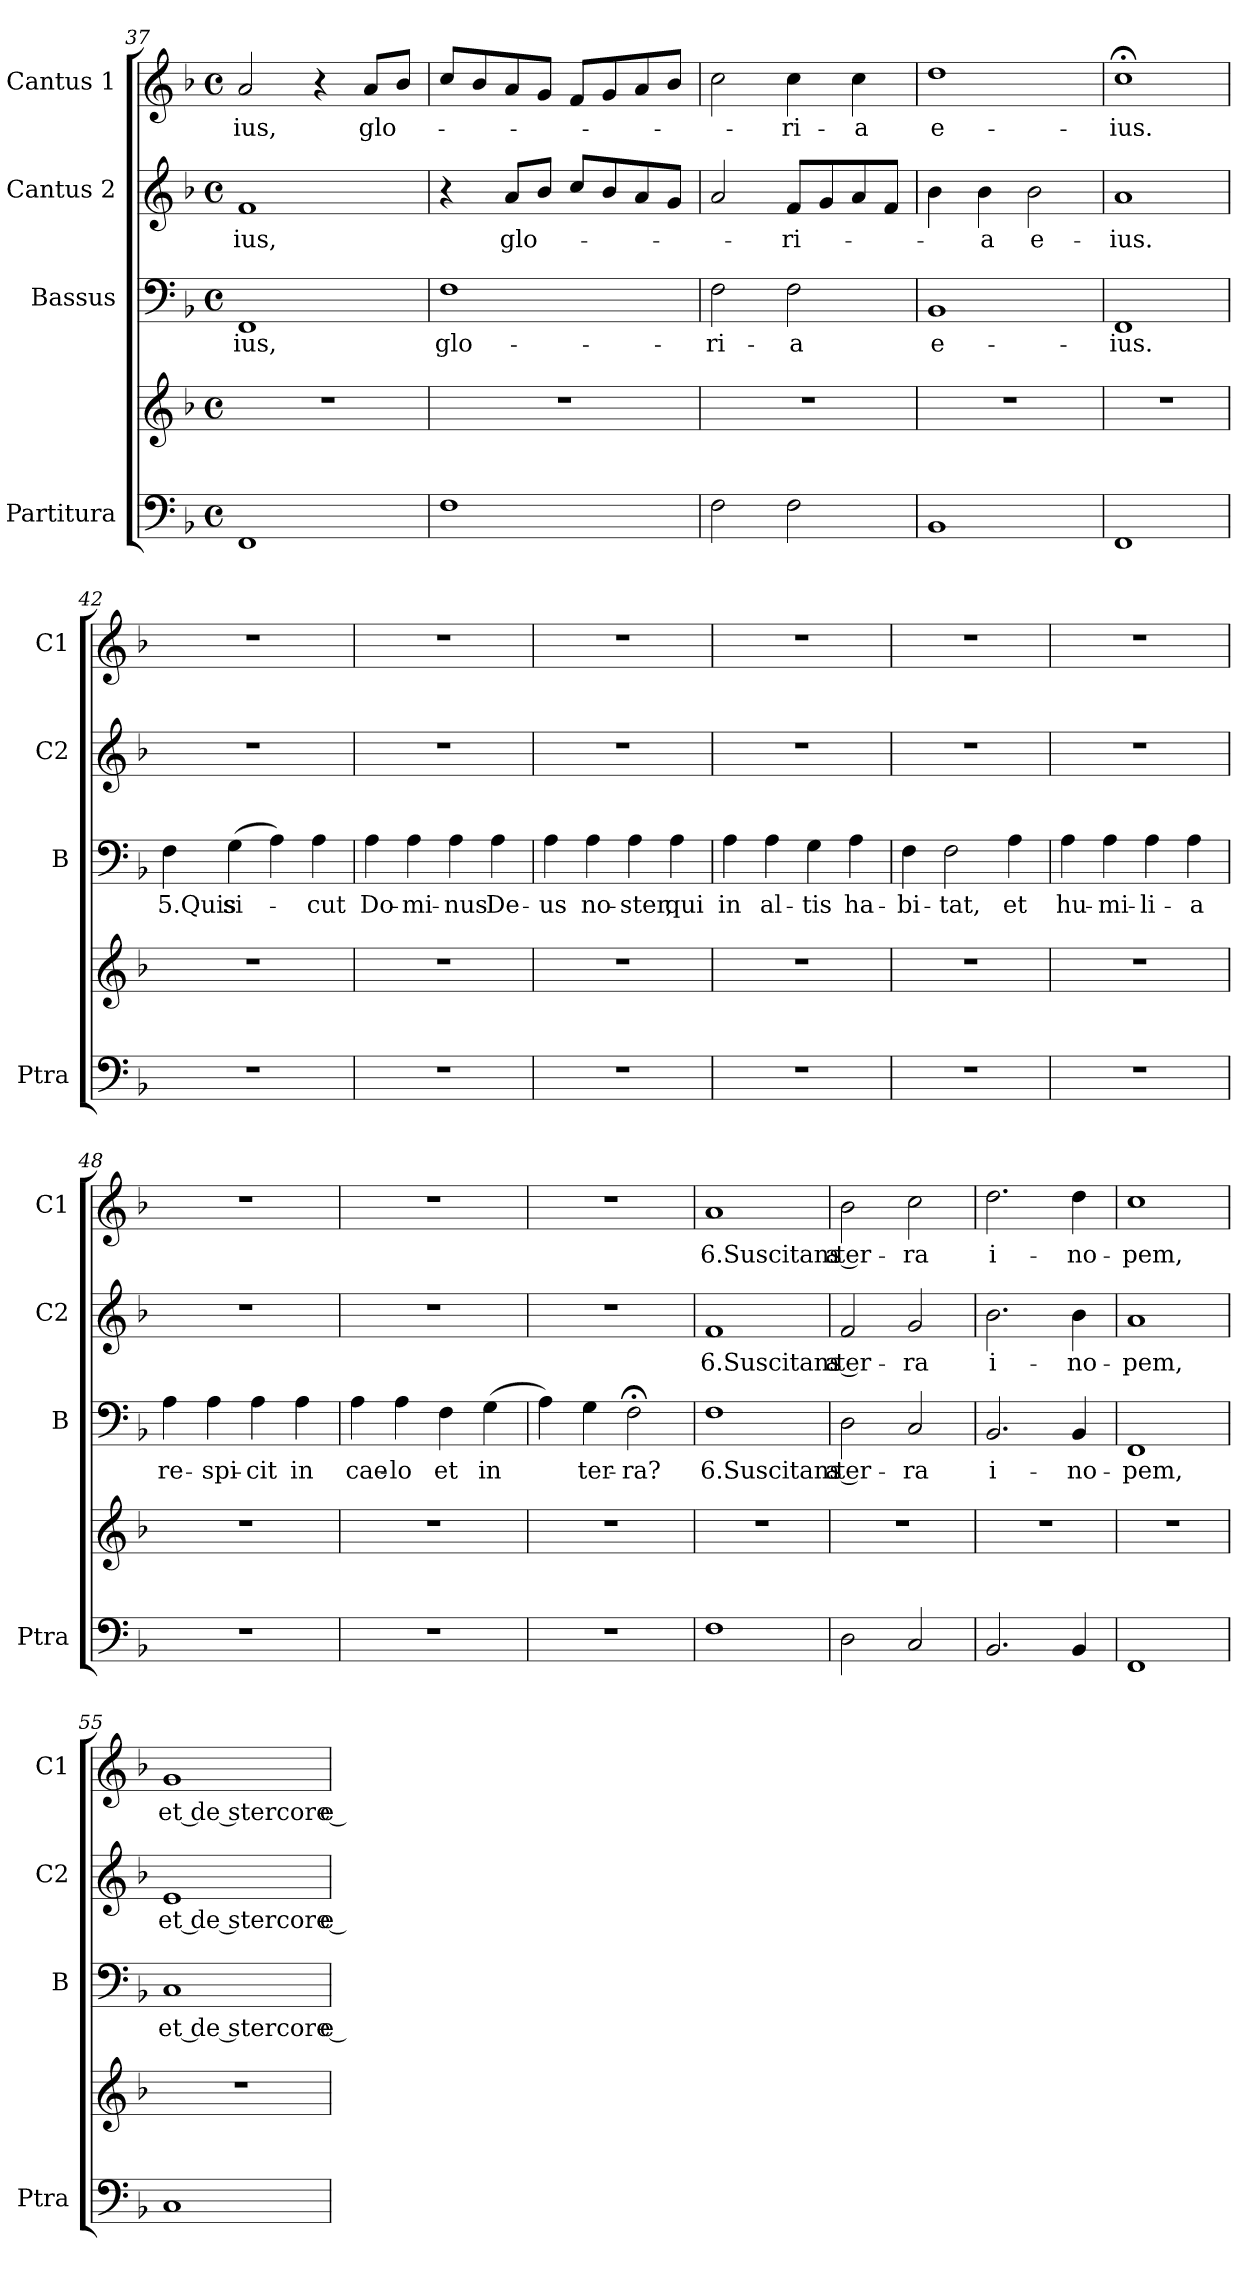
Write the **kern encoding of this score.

**kern	**kern	**kern	**text	**kern	**text	**kern	**text
*part4	*part4	*part3	*part3	*part2	*part2	*part1	*part1
*staff5	*staff4	*staff3	*staff3	*staff2	*staff2	*staff1	*staff1
*I"Partitura	*	*I"Bassus	*	*I"Cantus 2	*	*I"Cantus 1	*
*I'Ptra	*	*I'B	*	*I'C2	*	*I'C1	*
*clefF4	*clefG2	*clefF4	*	*clefG2	*	*clefG2	*
*k[b-]	*k[b-]	*k[b-]	*	*k[b-]	*	*k[b-]	*
*F:	*F:	*F:	*	*F:	*	*F:	*
*M4/4	*M4/4	*M4/4	*	*M4/4	*	*M4/4	*
*met(c)	*met(c)	*met(c)	*	*met(c)	*	*met(c)	*
=37	=37	=37	=37	=37	=37	=37	=37
!	!	!	!LO:LY:b	!	!LO:LY:b	!	!LO:LY:b
1FF	1r	1FF	-ius,	1f	-ius,	2a/	-ius,
.	.	.	.	.	.	4r	.
!	!	!	!	!	!	!	!LO:LY:b
.	.	.	.	.	.	8a/L	glo-
.	.	.	.	.	.	8b-/J	.
=38	=38	=38	=38	=38	=38	=38	=38
!	!	!	!LO:LY:b	!	!	!	!
1F	1r	1F	glo-	4r	.	8cc/L	.
.	.	.	.	.	.	8b-/	.
!	!	!	!	!	!LO:LY:b	!	!
.	.	.	.	8a/L	glo-	8a/	.
.	.	.	.	8b-/J	.	8g/J	.
.	.	.	.	8cc/L	.	8f/L	.
.	.	.	.	8b-/	.	8g/	.
.	.	.	.	8a/	.	8a/	.
.	.	.	.	8g/J	.	8b-/J	.
=39	=39	=39	=39	=39	=39	=39	=39
!	!	!	!LO:LY:b	!	!	!	!
2F\	1r	2F\	-ri-	2a/	.	2cc\	.
!	!	!	!LO:LY:b	!	!LO:LY:b	!	!LO:LY:b
2F\	.	2F\	-a	8f/L	-ri-	4cc\	-ri-
.	.	.	.	8g/	.	.	.
!	!	!	!	!	!	!	!LO:LY:b
.	.	.	.	8a/	.	4cc\	-a
.	.	.	.	8f/J	.	.	.
=40	=40	=40	=40	=40	=40	=40	=40
!	!	!	!LO:LY:b	!	!	!	!LO:LY:b
1BB-	1r	1BB-	e-	4b-\	.	1dd	e-
!	!	!	!	!	!LO:LY:b	!	!
.	.	.	.	4b-\	-a	.	.
!	!	!	!	!	!LO:LY:b	!	!
.	.	.	.	2b-\	e-	.	.
=41	=41	=41	=41	=41	=41	=41	=41
!	!	!	!LO:LY:b	!	!LO:LY:b	!	!LO:LY:b
1FF	1r	1FF	-ius.	1a	-ius.	1cc;<	-ius.
!!LO:LB:g=z
=42	=42	=42	=42	=42	=42	=42	=42
!	!	!	!LO:LY:b	!	!	!	!
1r	1r	4F\	5.Quis	1r	.	1r	.
!	!	!	!LO:LY:b	!	!	!	!
.	.	(>4G\	si-	.	.	.	.
.	.	4A\)	.	.	.	.	.
!	!	!	!LO:LY:b	!	!	!	!
.	.	4A\	-cut	.	.	.	.
=43	=43	=43	=43	=43	=43	=43	=43
!	!	!	!LO:LY:b	!	!	!	!
1r	1r	4A\	Do-	1r	.	1r	.
!	!	!	!LO:LY:b	!	!	!	!
.	.	4A\	-mi-	.	.	.	.
!	!	!	!LO:LY:b	!	!	!	!
.	.	4A\	-nus	.	.	.	.
!	!	!	!LO:LY:b	!	!	!	!
.	.	4A\	De-	.	.	.	.
=44	=44	=44	=44	=44	=44	=44	=44
!	!	!	!LO:LY:b	!	!	!	!
1r	1r	4A\	-us	1r	.	1r	.
!	!	!	!LO:LY:b	!	!	!	!
.	.	4A\	no-	.	.	.	.
!	!	!	!LO:LY:b	!	!	!	!
.	.	4A\	-ster,	.	.	.	.
!	!	!	!LO:LY:b	!	!	!	!
.	.	4A\	qui	.	.	.	.
=45	=45	=45	=45	=45	=45	=45	=45
!	!	!	!LO:LY:b	!	!	!	!
1r	1r	4A\	in	1r	.	1r	.
!	!	!	!LO:LY:b	!	!	!	!
.	.	4A\	al-	.	.	.	.
!	!	!	!LO:LY:b	!	!	!	!
.	.	4G\	-tis	.	.	.	.
!	!	!	!LO:LY:b	!	!	!	!
.	.	4A\	ha-	.	.	.	.
=46	=46	=46	=46	=46	=46	=46	=46
!	!	!	!LO:LY:b	!	!	!	!
1r	1r	4F\	-bi-	1r	.	1r	.
!	!	!	!LO:LY:b	!	!	!	!
.	.	2F\	-tat,	.	.	.	.
!	!	!	!LO:LY:b	!	!	!	!
.	.	4A\	et	.	.	.	.
=47	=47	=47	=47	=47	=47	=47	=47
!	!	!	!LO:LY:b	!	!	!	!
1r	1r	4A\	hu-	1r	.	1r	.
!	!	!	!LO:LY:b	!	!	!	!
.	.	4A\	-mi-	.	.	.	.
!	!	!	!LO:LY:b	!	!	!	!
.	.	4A\	-li-	.	.	.	.
!	!	!	!LO:LY:b	!	!	!	!
.	.	4A\	-a	.	.	.	.
=48	=48	=48	=48	=48	=48	=48	=48
!	!	!	!LO:LY:b	!	!	!	!
1r	1r	4A\	re-	1r	.	1r	.
!	!	!	!LO:LY:b	!	!	!	!
.	.	4A\	-spi-	.	.	.	.
!	!	!	!LO:LY:b	!	!	!	!
.	.	4A\	-cit	.	.	.	.
!	!	!	!LO:LY:b	!	!	!	!
.	.	4A\	in	.	.	.	.
=49	=49	=49	=49	=49	=49	=49	=49
!	!	!	!LO:LY:b	!	!	!	!
1r	1r	4A\	cae-	1r	.	1r	.
!	!	!	!LO:LY:b	!	!	!	!
.	.	4A\	-lo	.	.	.	.
!	!	!	!LO:LY:b	!	!	!	!
.	.	4F\	et	.	.	.	.
!	!	!	!LO:LY:b	!	!	!	!
.	.	(>4G\	in	.	.	.	.
=50	=50	=50	=50	=50	=50	=50	=50
1r	1r	4A\)	.	1r	.	1r	.
!	!	!	!LO:LY:b	!	!	!	!
.	.	4G\	ter-	.	.	.	.
!	!	!	!LO:LY:b	!	!	!	!
.	.	2F;<\	-ra?	.	.	.	.
!!LO:LB:g=z
=51	=51	=51	=51	=51	=51	=51	=51
!	!	!	!LO:LY:b	!	!LO:LY:b	!	!LO:LY:b
1F	1r	1F	6.Suscitans a	1f	6.Suscitans a	1a	6.Suscitans a
=52	=52	=52	=52	=52	=52	=52	=52
!	!	!	!LO:LY:b	!	!LO:LY:b	!	!LO:LY:b
2D\	1r	2D\	ter-	2f/	ter-	2b-\	ter-
!	!	!	!LO:LY:b	!	!LO:LY:b	!	!LO:LY:b
2C/	.	2C/	-ra	2g/	-ra	2cc\	-ra
=53	=53	=53	=53	=53	=53	=53	=53
!	!	!	!LO:LY:b	!	!LO:LY:b	!	!LO:LY:b
2.BB-/	1r	2.BB-/	i-	2.b-\	i-	2.dd\	i-
!	!	!	!LO:LY:b	!	!LO:LY:b	!	!LO:LY:b
4BB-/	.	4BB-/	-no-	4b-\	-no-	4dd\	-no-
=54	=54	=54	=54	=54	=54	=54	=54
!	!	!	!LO:LY:b	!	!LO:LY:b	!	!LO:LY:b
1FF	1r	1FF	-pem,	1a	-pem,	1cc	-pem,
=55	=55	=55	=55	=55	=55	=55	=55
!	!	!	!LO:LY:b	!	!LO:LY:b	!	!LO:LY:b
1C	1r	1C	et de stercore e-	1e	et de stercore e-	1g	et de stercore e-
=	=	=	=	=	=	=	=
*-	*-	*-	*-	*-	*-	*-	*-
